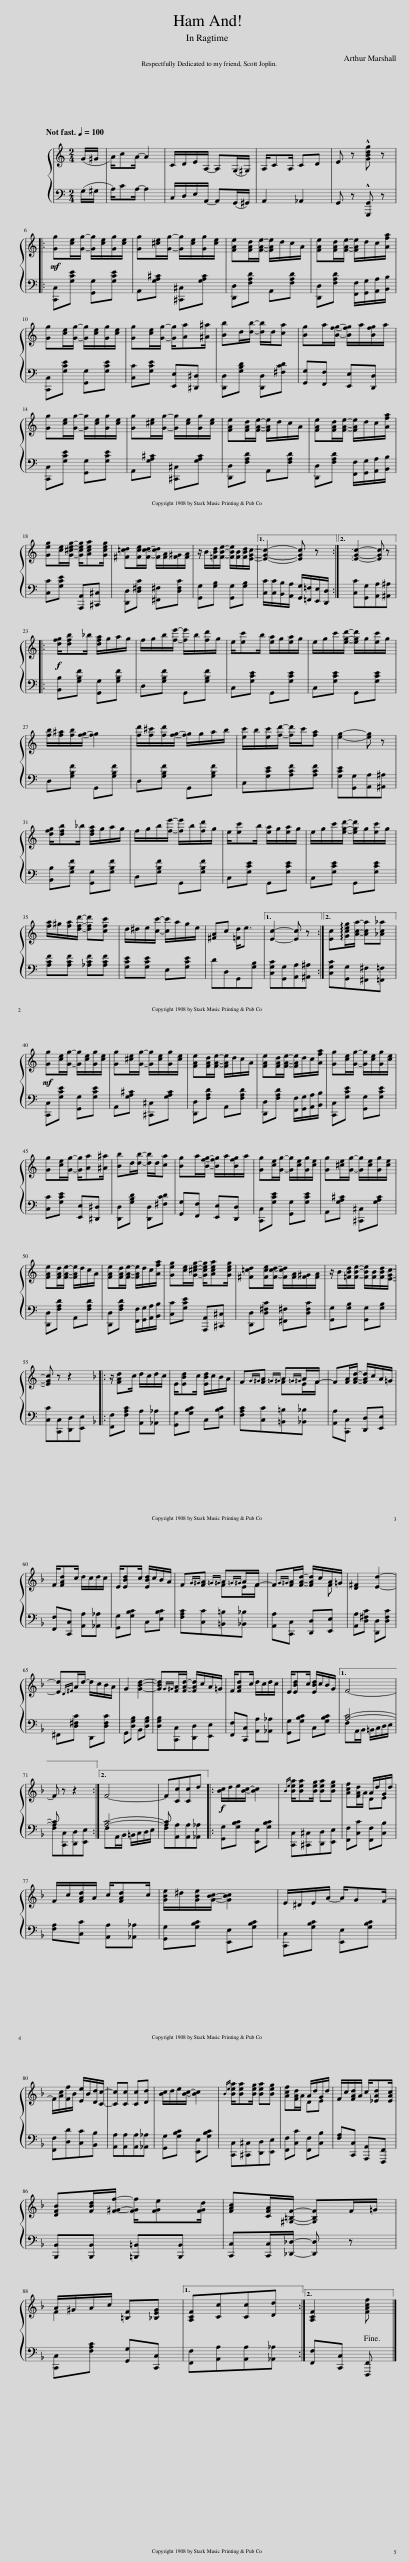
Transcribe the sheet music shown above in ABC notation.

X:1
%%score { ( 1 3 ) | ( 2 4 ) }
L:1/8
Q:1/4=100
M:2/4
I:linebreak $
K:C
V:1 treble
V:3 treble
V:2 bass
V:4 bass
V:1
 (G/^G/ | A/)cA/- A2 | C/D/E/A,/- A,(G,/^G,/) | A,/CA,/ CD | E z !^![GBdg] z |:$ %5
!mf! [Gg][ce]/[Gg]/- [Gg]/[ce]/[Gg]/[ce]/ | [Gg][^ce]/[Gg]/- [Gg]/[ce]/[Gg]/[ce]/ | [FAe][FAd]/[FAe]/- [FAe]/d/c/A/ | [FAe][FAd]/[FAe]/- [FAe]/d/c/[Afa]/ |$ [Gg][ce]/[Gg]/- [Gg]/[ce]/[Gg]/[ce]/ | %10
 [Gg][ce]/[Gg]/- [Gg]/[Aa][^A^a]/ | [Bb]d/[db]/- [db]/d/[ca] | [Bg]a/[Bfg]/- [Bfg]/a/[Bfg]/a/ |$ [Gg][ce]/[Gg]/- [Gg]/[ce]/[Gg]/[ce]/ | [Gg][^ce]/[Gg]/- [Gg]/[ce]/[Gg]/[ce]/ | %15
 [FAe][FAd]/[FAe]/- [FAe]/d/c/A/ | [FAe][FAd]/[FAe]/- [FAe]/d/c/[Afa]/ |$ [Geg][ce]/[G^ceg]/- [Gceg]/[Acea][Gceg]/ | [^F=cd][Fce]/[Fcd]/- [Fcd]/[FA]/[F^G]/[FA]/ | z/ B/[=FBd]/[FBe]/- [FBe]/[FB]/[FBd]/[EGc]/- |1 %20
 [EGc]2- [EGc] z :|2{/x-} [EGc]2- [EGc] z |:$!f! [dfg]/[dfb]_b/ [dfa]/g/a/g/ | f/g/b/[fe']/- [fe']/b/[fd']/g/ | e/[ec']b/ [ea]/g/[ea]/g/ | %25
 e/g/c'/[egd']/- [egd']/g/[ec']/g/ |$ [fb]/[f^a]/[fb]/[fg]/- [fg]2 | [fd']/[f^c']/[fd']/[fg]/- [fg]/g/a/b/ | [ec']/b/[ec']/[fd']/- [fd']/c'/[fa] | [eg]2- [eg] z |$ %30
 [dfg]/[dfb]_b/ [dfa]/g/a/g/ | f/g/b/[fe']/- [fe']/b/[fd']/g/ | e/[ec']b/ [ea]/g/[ea]/g/ | e/g/c'/[egd']/- [egd']/g/[ec']/g/ |$ [fa]/^g/[fa]/[dfd']/- [dfd'][cfc'] | %35
 d/^d/e/[cc']/- [cc']/a/g/e/ | [^FA]c [=Fd]<e |1 [Ec]2- [Ec] z :|2 [Ec]!arpeggio![Gceg]/[Aca]/- [Aca][_Ac_a] ||$!mf! [Gg][ce]/[Gg]/- [Gg]/[ce]/[Gg]/[ce]/ | %40
 [Gg][^ce]/[Gg]/- [Gg]/[ce]/[Gg]/[ce]/ | [FAe][FAd]/[FAe]/- [FAe]/d/c/A/ | [FAe][FAd]/[FAe]/- [FAe]/d/c/[Afa]/ | [Gg][ce]/[Gg]/- [Gg]/[ce]/[Gg]/[ce]/ |$ [Gg][ce]/[Gg]/- [Gg]/[Aa][^A^a]/ | %45
 [Bb]d/[db]/- [db]/d/[ca] | [Bg]a/[Bfg]/- [Bfg]/a/[Bfg]/a/ | [Gg][ce]/[Gg]/- [Gg]/[ce]/[Gg]/[ce]/ | [Gg][^ce]/[Gg]/- [Gg]/[ce]/[Gg]/[ce]/ |$ [FAe][FAd]/[FAe]/- [FAe]/d/c/A/ | %50
 [FAe][FAd]/[FAe]/- [FAe]/d/c/[Afa]/ | [Geg][ce]/[G^ceg]/- [Gceg]/[Acea][Gceg]/ | [^F=cd][Fce]/[Fcd]/- [Fcd]/[FA]/[F^G]/[FA]/ | z/ B/[=FBd]/[FBe]/- [FBe]/[FB]/[FBd]/[EGc]/- |$ [EGc] z z2 |: %55
[K:F] z/ [FAd]c/ d/c/d/c/ | E/[EBd]c/ [EBd]/c/B/A/ | F{G^G}[FA]{=G^G} A{=G^G}A/F/- | F[FA]/[FAd]/- [FAd]/c/A/=G/ |$ F/[FAd]c/ d/c/d/c/ | %60
 E/[EBd]c/ [EBd]/c/B/A/ | F{G^G}[FA]{=G^G} A{=G^G}A/F/- | F{G^G}[FA]/[FAd]/- [FAd]/c/A/=G/ | [D^F]2 [Ed]2- |$ [Ed]{D^F}A/d/- d/c/B/A/ | %65
 G2 [GBd]2- | [GBd]{G^G}[FA]/[FAd]/- [FAd]/c/A/=G/ | F/[FAd]c/ d/c/d/c/ | E/[EBd]c/ [EBd]/c/B/G/ |1 F4- |$ %70
 F z z2 :|2 F4- | F[Cc][Cc]d |:!f! [Bc]/d/e/[Bc]/- [Bc]2 |{Be} [Bea]/[Bea][Beg]/ [Bea][Beg] | %75
 [Acf][FAd]/A/ DE |$ F/c/[FAd]/A/ c/[FAd]c/ | [GBe]/^d/[GBe]/[GBc]/- [GBc]2 | E/^D/E/A/- A/GF/- |$ F/[Ac]/[Ff]/B/ [Ee]/B/[Dd]/[Cc]/- | %80
 [Cc][Cc] [Cc][Dd] | [Bc]/d/e/[Bc]/- [Bc]2 |{Be} [Bea]/[Bea][Beg]/ [Bea][Beg] | [Acf][FAd]/A/ DE | F/c/[FAd]/A/ c/[_EAd][EAc]/ |$ %85
 [DFB][FBd]/[F^Gf]/- [FGf]/[FGe][FGd]/ | [FAc][CFA]/[^G,=B,F]/- [G,B,F]F/=G/ |$ A/^G/A/c/ [=B,F][_B,EG] |1 [A,CF][Cc][Cc][Dd] :|2 [A,CF]2 [FAcf]!fine! |] %90
V:2
 (G,/^G,/ | A,/)CA,/- A,2 | C,/D,/E,/A,,/- A,,(G,,/^G,,/) | A,,2 _A,,2 | G,, z !^![G,,,G,,] z |:$ %5
 [C,,C,][G,CE] [G,,G,][G,CE] | A,,[G,A,^C] [^C,,^C,][G,A,C] | [D,,D,][F,A,D] A,,[F,A,D] | [D,,D,][F,A,D] [F,,F,]/[G,,G,]/[A,,A,]/[B,,B,]/ |$ [C,,C,][G,CE] [G,,G,][G,CE] | %10
 [C,C][G,CE] [E,,E,][^D,,^D,] | [D,,D,][G,B,D] [D,,D,][^F,CD] | [G,,G,][F,,F,] [E,,E,][D,,D,] |$ [C,,C,][G,CE] [G,,G,][G,CE] | A,,[G,A,^C] [^C,,^C,][G,A,C] | %15
 [D,,D,][F,A,D] A,,[F,A,D] | [D,,D,][F,A,D] [F,,F,]/[G,,G,]/[A,,A,]/[B,,B,]/ |$ [C,C][G,CE] [A,,,A,,][^C,,^C,] | [D,,D,][D,^F,C] [^F,,^F,][D,F,C] | [G,,G,][G,B,] [G,,G,][G,B,] |1 %20
 [C,C]/[C,C]/[B,,B,]/[A,,A,]/ [G,,G,]/[=F,,=F,]/[E,,E,]/[D,,D,]/ :|2 [C,C][G,,G,][A,,A,][^A,,^A,] |:$ [B,,B,][G,B,F] [G,,G,][G,B,F] | D,[G,B,F] G,,[G,B,F] | C,[G,CE] G,,[G,CE] | %25
 C,[G,CE] G,,[G,CE] |$ D,[G,B,F] G,,[G,B,F] | D,[G,B,F] G,,[G,B,F] | C,[G,CE][A,CF][A,CF] | [G,CE][G,,G,][A,,A,][^A,,^A,] |$ %30
 [B,,B,][G,B,F] [G,,G,][G,B,F] | D,[G,B,F] G,,[G,B,F] | C,[G,CE] G,,[G,CE] | C,[G,CE] G,,[G,CE] |$ [A,CF][A,CF] [_A,CF][A,CF] | %35
 [G,CE][G,CE] E,[G,CE] | DD,G,,[G,B,] |1 [C,G,C][G,,G,][A,,A,][^A,,^A,] :|2 [C,G,C][G,,G,][^F,,^F,][=F,,=F,] ||$ [C,,C,][G,CE] [G,,G,][G,CE] | %40
 A,,[G,A,^C] [^C,,^C,][G,A,C] | [D,,D,][F,A,D] A,,[F,A,D] | [D,,D,][F,A,D] [F,,F,]/[G,,G,]/[A,,A,]/[B,,B,]/ | [C,,C,][G,CE] [G,,G,][G,CE] |$ [C,C][G,CE] [E,,E,][^D,,^D,] | %45
 [D,,D,][G,B,D] [D,,D,][^F,CD] | [G,,G,][F,,F,] [E,,E,][D,,D,] | [C,,C,][G,CE] [G,,G,][G,CE] | A,,[G,A,^C] [^C,,^C,][G,A,C] |$ [D,,D,][F,A,D] A,,[F,A,D] | %50
 [D,,D,][F,A,D] [F,,F,]/[G,,G,]/[A,,A,]/[B,,B,]/ | [C,C][G,CE] [A,,,A,,][^C,,^C,] | [D,,D,][D,^F,C] [^F,,^F,][D,F,C] | [G,,G,][G,B,] [G,,G,][G,B,] |$ [C,C][C,,C,][D,,D,][E,,E,] |: %55
[K:F] [F,,F,][F,A,C] [A,,A,][_A,,_A,] | [G,,G,][G,B,C] C,[E,B,C] | [F,A,C][C,C][=B,,=B,][_B,,_B,] | [A,,A,][C,,C,] [D,,D,][E,,E,] |$ [F,,F,][C,,C,] [A,,A,][_A,,_A,] | %60
 [G,,G,][G,B,C] C,[E,B,C] | [F,A,C][C,C][=B,,=B,][_B,,_B,] | [A,,A,][C,,C,] [D,,D,][E,,E,] | [A,,A,][D,^F,C] [D,,D,][D,F,C] |$ ^F,,[D,^F,C] D,,[D,F,C] | %65
 G,,[D,G,B,] B,,[D,G,B,] | [D,G,B,][C,,C,][D,,D,][E,,E,] | [F,,F,][C,,C,] [A,,A,][_A,,_A,] | [G,,G,][G,B,C] C,[G,B,C] |1 F,A,,/B,,/ =B,,/C,/D,/E,/ |$ %70
 F,[C,,C,][D,,D,][E,,E,] :|2 F,A,,/B,,/ =B,,/C,/D,/E,/ | F,[A,,A,][A,,A,][_A,,_A,] |: [G,,G,][G,B,C] [E,,E,][G,B,C] | [C,,C,][^C,,^C,][D,,D,][E,,E,] | %75
 [F,,F,][C,C] [F,,F,][C,B,] |$ [F,A,][C,C] [A,,A,][_A,,_A,] | [G,,G,][G,B,C] [E,,E,][G,B,C] | [C,,C,][G,B,C] [E,,E,][G,B,C] |$ [F,,F,][D,D][C,C][B,,B,] | %80
 [A,,A,][A,,A,][A,,A,][_A,,_A,] | [G,,G,][G,B,C] [E,,E,][G,B,C] | [C,,C,][^C,,^C,][D,,D,][E,,E,] | [F,,F,][C,C] [F,,F,][C,B,] | [F,A,][C,,C,] [A,,,A,,][F,,,F,,] |$ %85
 [B,,,B,,][B,,,B,,] [=B,,,=B,,][B,,,B,,] | [C,,C,][C,,C,]/[_D,,_D,]/- [D,,D,] z |$ [C,,C,][F,A,C] [G,,G,][C,,C,] |1 [F,,F,][A,,A,][A,,A,][_A,,_A,] :|2 [F,,F,][C,,C,] [F,,,F,,] |] %90
V:3
 x | x4 | x4 | x4 | x4 |:$ %5
 x4 | x4 | x4 | x4 |$ x4 | %10
 x4 | x4 | x4 |$ x4 | x4 | %15
 x4 | x4 |$ x4 | x4 | x4 |1 %20
 x4 :|2 x4 |:$ x4 | x4 | x4 | %25
 x4 |$ x4 | x4 | x4 | x4 |$ %30
 x4 | x4 | x4 | x4 |$ x4 | %35
 x4 | x4 |1 x4 :|2 x4 ||$ x4 | %40
 x4 | x4 | x4 | x4 |$ x4 | %45
 x4 | x4 | x4 | x4 |$ x4 | %50
 x4 | x4 | x4 | x4 |$ x4 |: %55
[K:F] x4 | x4 | x2 FE/F/- | x4 |$ x4 | %60
 x4 | x2 FE/F/- | x3 F | x4 |$ x4 | %65
 x4 | x4 | x4 | x4 |1 x4 |$ %70
 x4 :|2 x4 | x4 |: x4 | x4 | %75
 x2 A/d/G/d/ |$ x4 | x4 | x4 |$ x4 | %80
 x4 | x4 | x4 | x2 A/d/G/d/ | x4 |$ %85
 x4 | x4 |$ F2 x2 |1 x4 :|2 x3 |] %90
V:4
 x | x4 | x4 | x4 | x4 |:$ %5
 x4 | x4 | x4 | x4 |$ x4 | %10
 x4 | x4 | x4 |$ x4 | x4 | %15
 x4 | x4 |$ x4 | x4 | x4 |1 %20
 x4 :|2 x4 |:$ x4 | x4 | x4 | %25
 x4 |$ x4 | x4 | x4 | x4 |$ %30
 x4 | x4 | x4 | x4 |$ x4 | %35
 x4 | x4 |1 x4 :|2 x4 ||$ x4 | %40
 x4 | x4 | x4 | x4 |$ x4 | %45
 x4 | x4 | x4 | x4 |$ x4 | %50
 x4 | x4 | x4 | x4 |$ x4 |: %55
[K:F] x4 | x4 | x4 | x4 |$ x4 | %60
 x4 | x4 | x4 | x4 |$ x4 | %65
 x4 | x4 | x4 | x4 |1 [A,C]4- |$ %70
 [A,C] x3 :|2 [A,C]4- | [A,C] x3 |: x4 | x4 | %75
 x4 |$ x4 | x4 | x4 |$ x4 | %80
 x4 | x4 | x4 | x4 | x4 |$ %85
 x4 | x4 |$ x4 |1 x4 :|2 x3 |] %90
